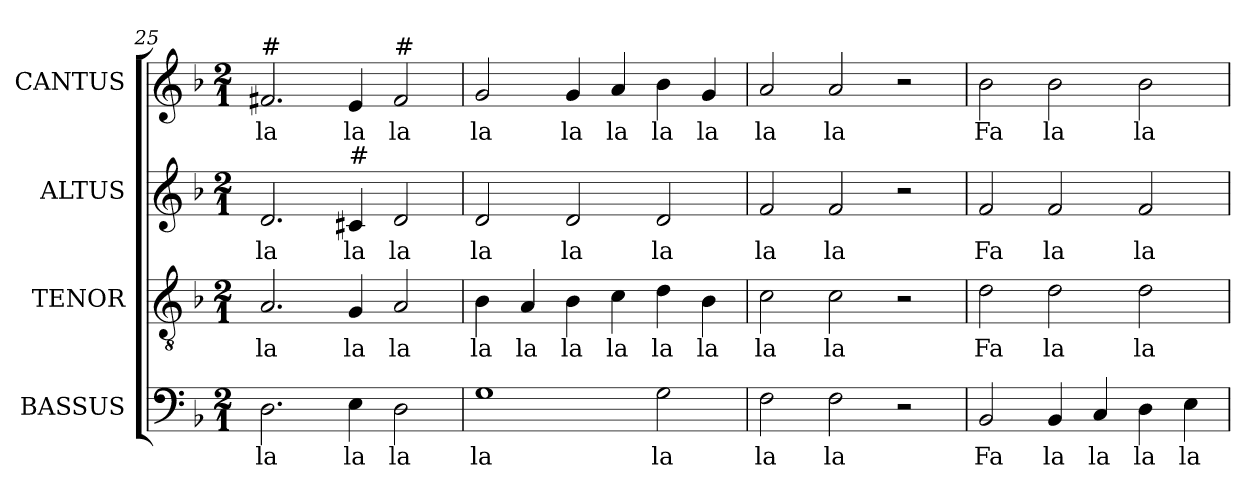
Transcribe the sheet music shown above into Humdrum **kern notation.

**kern	**text	**kern	**text	**kern	**text	**kern	**text
*part4	*part4	*part3	*part3	*part2	*part2	*part1	*part1
*staff4	*staff4	*staff3	*staff3	*staff2	*staff2	*staff1	*staff1
*I"BASSUS	*	*I"TENOR	*	*I"ALTUS	*	*I"CANTUS	*
*clefF4	*	*clefGv2	*	*clefG2	*	*clefG2	*
*	*	*ITrd7c12	*	*	*	*	*
*k[b-]	*	*k[b-]	*	*k[b-]	*	*k[b-]	*
*d:	*	*d:	*	*d:	*	*d:	*
*M2/1	*	*M2/1	*	*M2/1	*	*M2/1	*
=25	=25	=25	=25	=25	=25	=25	=25
!	!LO:LY:b:color=#000000	!	!	!	!	!	!
!	!	!	!LO:LY:b:color=#000000	!	!	!	!
!	!	!	!	!	!LO:LY:b:color=#000000	!	!
!	!	!	!	!	!	!LO:TX:a:t=#	!
!	!	!	!	!	!	!	!LO:LY:b:color=#000000
2.Di\	la	2.AAi/	la	2.di/	la	2.f#i/	la
!	!LO:LY:b:color=#000000	!	!	!	!	!	!
!	!	!	!LO:LY:b:color=#000000	!	!	!	!
!	!	!	!	!	!LO:LY:b:color=#000000	!	!
!	!	!	!	!LO:TX:a:t=#	!	!	!
!	!	!	!	!	!	!	!LO:LY:b:color=#000000
4Ei\	la	4GGi/	la	4c#i/	la	4ei/	la
!	!LO:LY:b:color=#000000	!	!	!	!	!	!
!	!	!	!LO:LY:b:color=#000000	!	!	!	!
!	!	!	!	!	!LO:LY:b:color=#000000	!	!
!	!	!	!	!	!	!LO:TX:a:t=#	!
!	!	!	!	!	!	!	!LO:LY:b:color=#000000
2Di\	la	2AAi/	la	2di/	la	2f#i/	la
=26	=26	=26	=26	=26	=26	=26	=26
!	!LO:LY:b:color=#000000	!	!	!	!	!	!
!	!	!	!LO:LY:b:color=#000000	!	!	!	!
!	!	!	!	!	!LO:LY:b:color=#000000	!	!
!	!	!	!	!	!	!	!LO:LY:b:color=#000000
1Gi	la	4BB-i\	la	2di/	la	2gi/	la
!	!	!	!LO:LY:b:color=#000000	!	!	!	!
.	.	4AAi/	la	.	.	.	.
!	!	!	!LO:LY:b:color=#000000	!	!	!	!
!	!	!	!	!	!LO:LY:b:color=#000000	!	!
!	!	!	!	!	!	!	!LO:LY:b:color=#000000
.	.	4BB-i\	la	2di/	la	4gi/	la
!	!	!	!LO:LY:b:color=#000000	!	!	!	!
!	!	!	!	!	!	!	!LO:LY:b:color=#000000
.	.	4Ci\	la	.	.	4ai/	la
!	!LO:LY:b:color=#000000	!	!	!	!	!	!
!	!	!	!LO:LY:b:color=#000000	!	!	!	!
!	!	!	!	!	!LO:LY:b:color=#000000	!	!
!	!	!	!	!	!	!	!LO:LY:b:color=#000000
2Gi\	la	4Di\	la	2di/	la	4b-i\	la
!	!	!	!LO:LY:b:color=#000000	!	!	!	!
!	!	!	!	!	!	!	!LO:LY:b:color=#000000
.	.	4BB-i\	la	.	.	4gi/	la
!!LO:LB:g=z
=27	=27	=27	=27	=27	=27	=27	=27
!	!LO:LY:b:color=#000000	!	!	!	!	!	!
!	!	!	!LO:LY:b:color=#000000	!	!	!	!
!	!	!	!	!	!LO:LY:b:color=#000000	!	!
!	!	!	!	!	!	!	!LO:LY:b:color=#000000
2Fi\	la	2Ci\	la	2fi/	la	2ai/	la
!	!LO:LY:b:color=#000000	!	!	!	!	!	!
!	!	!	!LO:LY:b:color=#000000	!	!	!	!
!	!	!	!	!	!LO:LY:b:color=#000000	!	!
!	!	!	!	!	!	!	!LO:LY:b:color=#000000
2Fi\	la	2Ci\	la	2fi/	la	2ai/	la
2r	.	2r	.	2r	.	2r	.
=28	=28	=28	=28	=28	=28	=28	=28
!	!LO:LY:b:color=#000000	!	!	!	!	!	!
!	!	!	!LO:LY:b:color=#000000	!	!	!	!
!	!	!	!	!	!LO:LY:b:color=#000000	!	!
!	!	!	!	!	!	!	!LO:LY:b:color=#000000
2BB-i/	Fa	2Di\	Fa	2fi/	Fa	2b-i\	Fa
!	!LO:LY:b:color=#000000	!	!	!	!	!	!
!	!	!	!LO:LY:b:color=#000000	!	!	!	!
!	!	!	!	!	!LO:LY:b:color=#000000	!	!
!	!	!	!	!	!	!	!LO:LY:b:color=#000000
4BB-i/	la	2Di\	la	2fi/	la	2b-i\	la
!	!LO:LY:b:color=#000000	!	!	!	!	!	!
4Ci/	la	.	.	.	.	.	.
!	!LO:LY:b:color=#000000	!	!	!	!	!	!
!	!	!	!LO:LY:b:color=#000000	!	!	!	!
!	!	!	!	!	!LO:LY:b:color=#000000	!	!
!	!	!	!	!	!	!	!LO:LY:b:color=#000000
4Di\	la	2Di\	la	2fi/	la	2b-i\	la
!	!LO:LY:b:color=#000000	!	!	!	!	!	!
4Ei\	la	.	.	.	.	.	.
=	=	=	=	=	=	=	=
*-	*-	*-	*-	*-	*-	*-	*-
